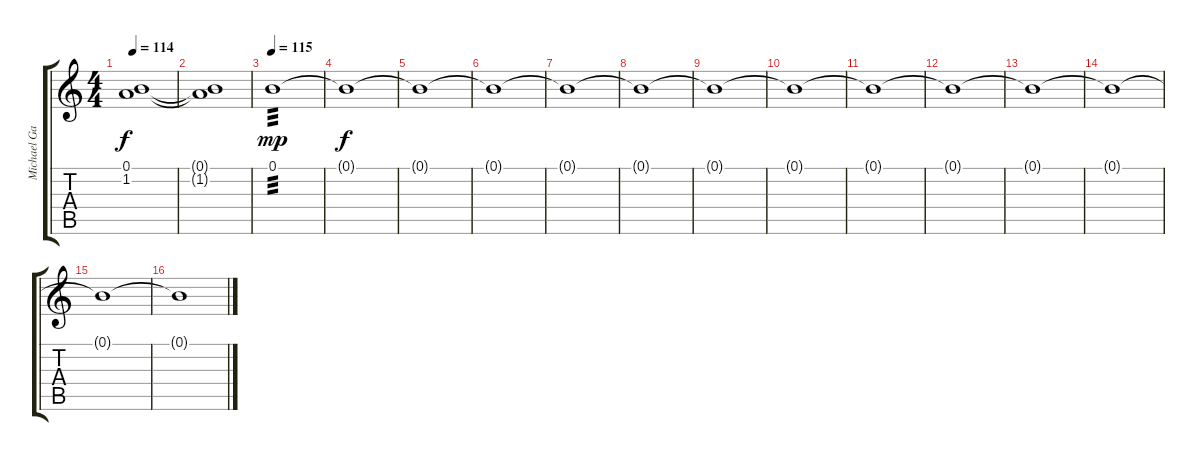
\track ("Michael Gallagher" "Michael Ga") {solo instrument overdrivenguitar}
\staff {score tabs}
\tuning (B3 Ab3 E3 B2 Gb2 B1) {hide}
\ts (4 4)
\tempo 114
\clef g2
\ks c
(0.1{t} 1.2{t}).1{dy f} |
(0.1{t} 1.2{t}).1 |
\tempo 115
0.1.1{tp 3 dy mp instrument distortionguitar} |
0.1{t}.1{dy f} |
0.1{t}.1 |
0.1{t}.1 |
0.1{t}.1 |
0.1{t}.1 |
0.1{t}.1 |
0.1{t}.1 |
0.1{t}.1 |
0.1{t}.1 |
0.1{t}.1 |
0.1{t}.1 |
0.1{t}.1 |
0.1{t}.1
